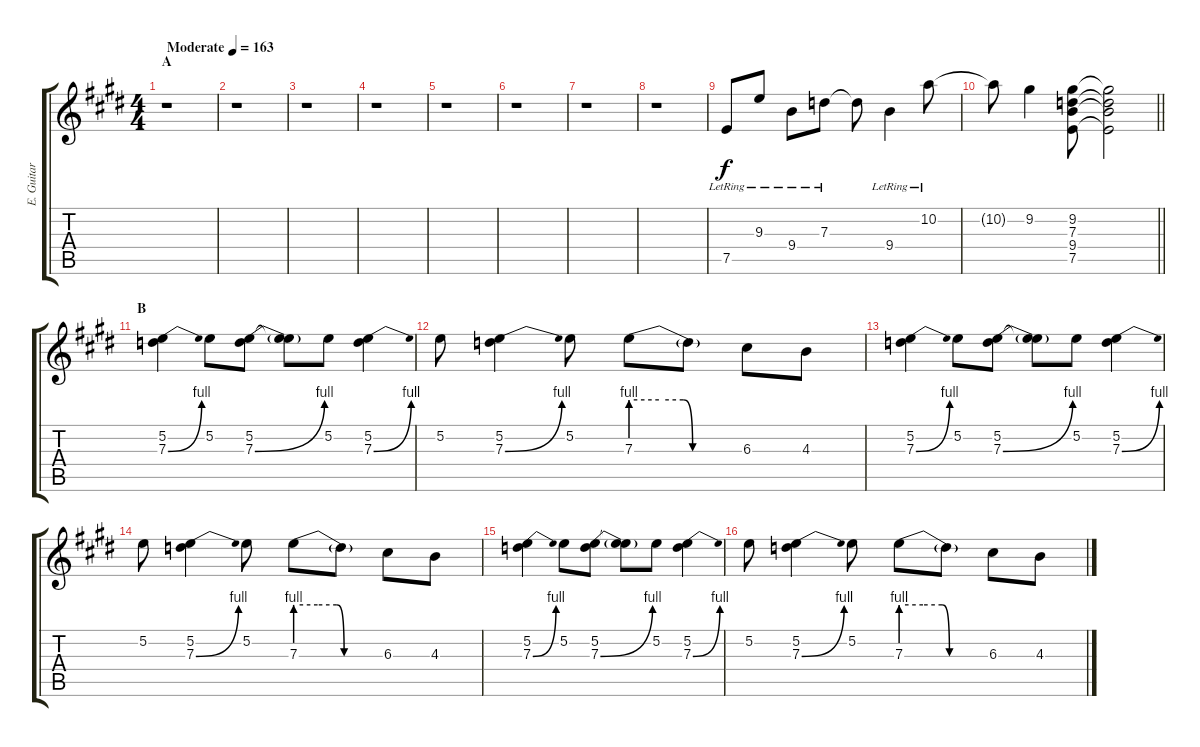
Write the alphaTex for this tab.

\track ("E. Guitar I" "E. Guitar ") {instrument overdrivenguitar}
\staff {score tabs}
\tuning (E4 B3 G3 D3 A2 E2) {hide}
\ts (4 4)
\section ("" "A")
\tempo (163 "Moderate")
\clef g2
\ks e
r.1{dy f instrument overdrivenguitar} |
r.1 |
r.1 |
r.1 |
r.1 |
r.1 |
r.1 |
r.1 |
7.5{lr}.8 9.3{lr}.8 9.4{lr}.8 7.3{lr}.8 7.3{t}.8 9.4{lr}.4 10.2{lr}.8 |
\barLineRight lightlight
10.2{t}.8 9.2.4 (9.2 7.3 9.4 7.5).8 (9.2{t} 7.3{t} 9.4{t} 7.5{t}).2 |
\section ("" "B")
(5.2 7.3{be (bend 0 0 60 4)}).4 5.2.8 (5.2 7.3{be (bend 0 0 60 4)}).8 (5.2{t} 7.3{t}).8 5.2.8 (5.2 7.3{be (bend 0 0 60 4)}).4 |
5.2.8 (5.2 7.3{be (bend 0 0 60 4)}).4 5.2.8 7.3{be (custom 0 4 15 4 28 4 33 0 60 0)}.8 7.3{t}.8 6.3.8 4.3.8 |
(5.2 7.3{be (bend 0 0 60 4)}).4 5.2.8 (5.2 7.3{be (bend 0 0 60 4)}).8 (5.2{t} 7.3{t}).8 5.2.8 (5.2 7.3{be (bend 0 0 60 4)}).4 |
5.2.8 (5.2 7.3{be (bend 0 0 60 4)}).4 5.2.8 7.3{be (custom 0 4 15 4 28 4 33 0 60 0)}.8 7.3{t}.8 6.3.8 4.3.8 |
(5.2 7.3{be (bend 0 0 60 4)}).4 5.2.8 (5.2 7.3{be (bend 0 0 60 4)}).8 (5.2{t} 7.3{t}).8 5.2.8 (5.2 7.3{be (bend 0 0 60 4)}).4 |
5.2.8 (5.2 7.3{be (bend 0 0 60 4)}).4 5.2.8 7.3{be (custom 0 4 15 4 28 4 33 0 60 0)}.8 7.3{t}.8 6.3.8 4.3.8
